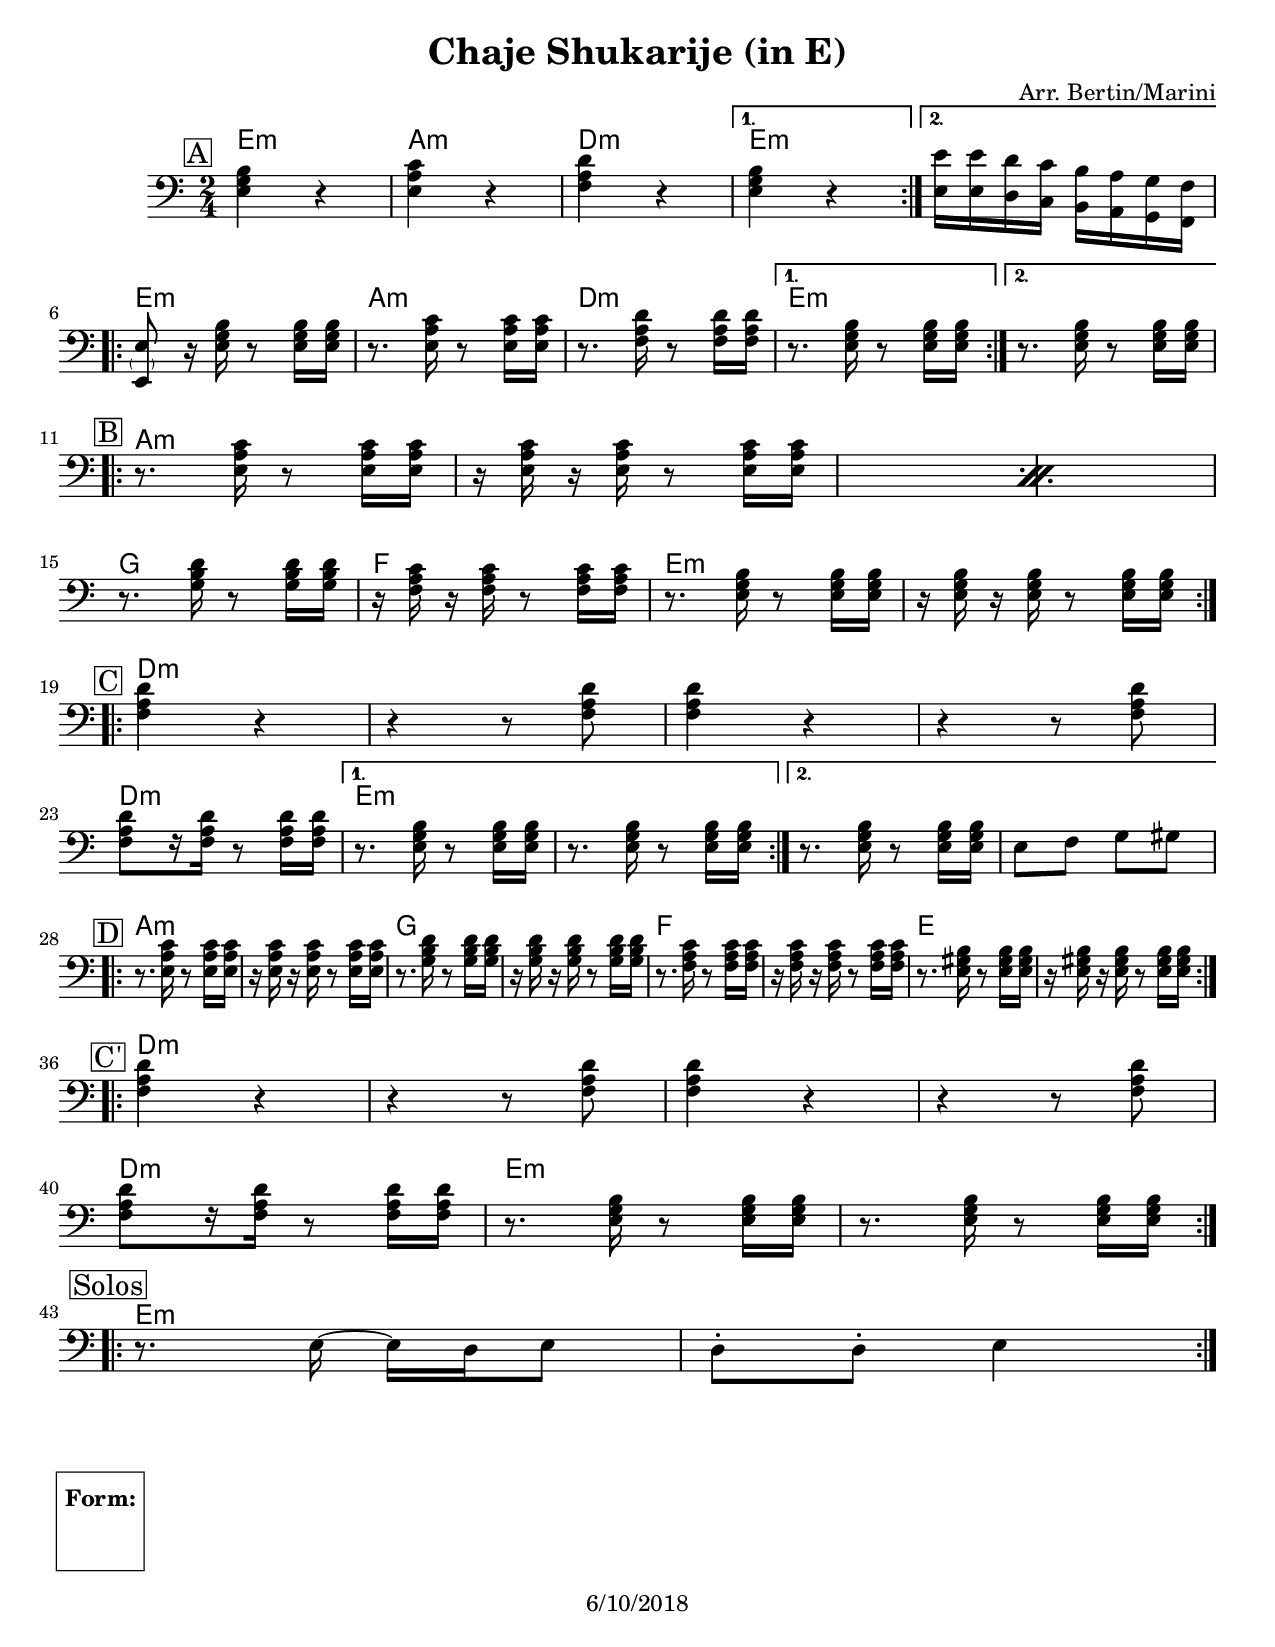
\version "2.18.2"

\header {
	title = "Chaje Shukarije (in E)"
	composer = ""
	arranger = "Arr. Bertin/Marini"
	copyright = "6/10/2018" %date of latest edits
}
\paper {
  #(set-paper-size "letter")
  }


slash = {
	\override NoteHead #'style = #'slash
	\override Stem #'transparent = ##t
}

noslash = {
	\revert NoteHead #'style
	\revert Stem #'transparent
}

the_form = %Form
	\markup { \box \column {
	\line { " " }
	\line { \bold " Form: " }
	\line { " " }
	\line { " " }
	}}

test = { \relative c' { \tempo 4 = 80 \set Score.markFormatter = #format-mark-box-letters
	\repeat volta 2 {
	}
}
}

%{ ornament conventions, a/o 10/2017
%	\prall		regular up ornament, metric
%	\lineprall	quick, nonmetric up ornament	(was \mordent)
%	\mordent		regular down ornament, nonmetric	(was \upbow)
%	\prallprall	consecutive up ornaments, metric
% \trill		trill
%	\turn		turn of some sort
%}

midbrass = { \relative c { \set Score.markFormatter = #format-mark-box-letters
	\time 2/4

	\mark \markup { \box "A" }
	\repeat volta 2 {
		<e g b>4 r | <e a c>4 r | <f a d>4 r | 
	}
	\alternative {
		{ <e g b>4 r |}
		{ <e e'>16 <e e'> <d d'> <c c'> <b b'> <a a'> <g g'> <f f'> | }
	}
	\break

	\repeat volta 2 {
		\parenthesize <e e'>8 r16 <e' g b> r8 <e g b>16 <e g b> | 
		r8. <e a c>16 r8 <e a c>16 <e a c> | 
		r8. <f a d>16 r8 <f a d>16 <f a d> | 
	}
	\alternative {
		{ r8. <e g b>16 r8 <e g b>16 <e g b> | }
		{ r8. <e g b>16 r8 <e g b>16 <e g b> | }
	}
	\break

	\mark \markup { \box "B" }
	\repeat volta 2 {
		\repeat percent 2 {
			r8. <e a c>16 r8 <e a c>16 <e a c> | r <e a c> r <e a c> r8 <e a c>16 <e a c> |
		}
		\break
		r8. <g b d>16 r8 <g b d>16 <g b d> | r <f a c> r <f a c> r8 <f a c>16 <f a c> |
		r8. <e g b>16 r8 <e g b>16 <e g b> | r <e g b> r <e g b> r8 <e g b>16 <e g b> |
	}
	\break

	\mark \markup { \box "C" }
	\repeat volta 2 {
		<f a d>4 r | r r8 <f a d> | <f a d>4 r | r r8 <f a d> |
		\break
		<f a d>8[ r16 <f a d>] r8 <f a d>16 <f a d> | 
	}
	\alternative {
		{ r8. <e g b>16 r8 <e g b>16 <e g b> | r8. <e g b>16 r8 <e g b>16 <e g b> | }
		{ r8. <e g b>16 r8 <e g b>16 <e g b> | e8 f g gis | }
	}
	\break

	\mark \markup { \box "D" }
	\repeat volta 2 {
		r8. <e a c>16 r8 <e a c>16 <e a c> | r <e a c> r <e a c> r8 <e a c>16 <e a c> |
		r8. <g b d>16 r8 <g b d>16 <g b d> | r <g b d> r <g b d> r8 <g b d>16 <g b d> |
		r8. <f a c>16 r8 <f a c>16 <f a c> | r <f a c> r <f a c> r8 <f a c>16 <f a c> |
		r8. <e gis b>16 r8 <e gis b>16 <e gis b> | r <e gis b> r <e gis b> r8 <e gis b>16 <e gis b> |
	}
	\break

	\mark \markup { \box "C'" }
	\repeat volta 2 {
		<f a d>4 r | r r8 <f a d> | <f a d>4 r | r r8 <f a d> |
		\break
		<f a d>8[ r16 <f a d>] r8 <f a d>16 <f a d> | 
		r8. <e g b>16 r8 <e g b>16 <e g b> | r8. <e g b>16 r8 <e g b>16 <e g b> | 
	}
	\break

	\mark \markup { \box "Solos" }
	\repeat volta 2 {
		r8. e16~ e d e8 | d-. d-. e4 |
	}

}
}

changes = { \chordmode {

% A
e2:min | a:min | d:min | e:min | e:min |

e2:min | a:min | d:min | e:min | e:min |

% B
a2:min | a:min | a:min | a:min |
g2 | f | e:min | e:min |

% C
d2:min | d:min | d:min | d:min |
d2:min | e:min |e:min | e:min | e:min |

% D
a2:min | a:min | g | g |
f | f | e | e |

% C'
d2:min | d:min | d:min | d:min |
d2:min | e:min | e:min |

% Solo
e2:min | e:min |

}
}


\book {
	\bookOutputSuffix "midbrass"
	\score {
	  <<
	    \new ChordNames {
		\set chordChanges = ##t
		\changes
	    }
	    \new Staff { \clef bass
		\midbrass
	    }
	  >>
	}
	\the_form
}
%{
\book {
	\score {
	  <<
		\new Staff {
		  \set Staff.midiInstrument = #"trumpet" \unfoldRepeats
			\melody
		}
		\new Staff {
		  \set Staff.midiInstrument = #"trumpet" \unfoldRepeats
			\midbrass
		}
	  >>
		\midi { }
	}
}
\book {
	\score {
	  <<
		\new Staff {
		  \set Staff.midiInstrument = #"trumpet" \unfoldRepeats
			\test
		}
	  >>
		\midi { }
	}
}
%}
